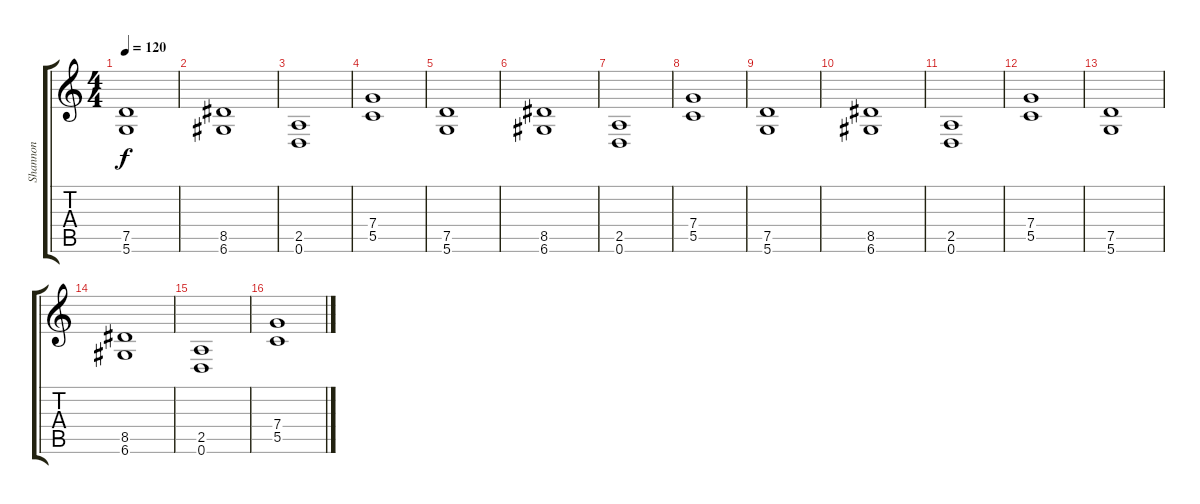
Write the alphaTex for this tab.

\track ("Shannon" "Shannon") {instrument distortionguitar}
\staff {score tabs}
\tuning (D4 A3 F3 C3 G2 D2) {hide}
\ts (4 4)
\tempo 120
\clef g2
\ks c
(7.5 5.6).1{dy f} |
(8.5 6.6).1 |
(2.5 0.6).1 |
(7.4 5.5).1 |
(7.5 5.6).1 |
(8.5 6.6).1 |
(2.5 0.6).1 |
(7.4 5.5).1{volume 15} |
(7.5 5.6).1{volume 14} |
(8.5 6.6).1{volume 13} |
(2.5 0.6).1{volume 12} |
(7.4 5.5).1{volume 11} |
(7.5 5.6).1{volume 10} |
(8.5 6.6).1{volume 9} |
(2.5 0.6).1{volume 8} |
(7.4 5.5).1{volume 7}
